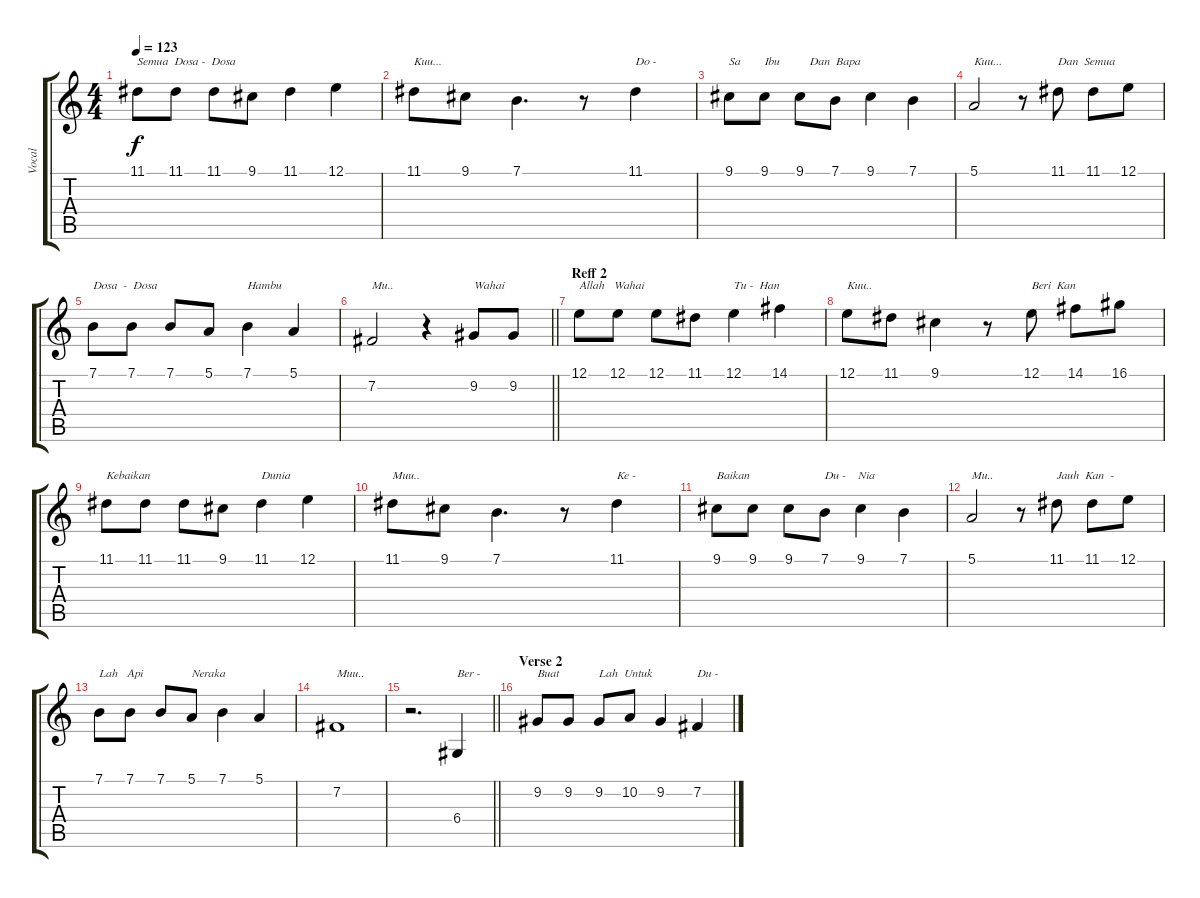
\track ("Vocal" "Vocal") {instrument lead1square}
\staff {score tabs}
\tuning (E4 B3 G3 D3 A2 E2) {hide}
\ts (4 4)
\tempo 123
\clef g2
\ks c
11.1.8{txt "Semua  Dosa -  Dosa" dy f} 11.1.8 11.1.8 9.1.8 11.1.4 12.1.4 |
11.1.8{txt "Kuu..."} 9.1.8 7.1.4{d} r.8 11.1.4{txt "Do -"} |
9.1.8{txt "Sa"} 9.1.8{txt "Ibu          Dan  Bapa"} 9.1.8 7.1.8 9.1.4 7.1.4 |
5.1.2{txt "Kuu..."} r.8 11.1.8{txt "Dan  Semua"} 11.1.8 12.1.8 |
7.1.8{txt "Dosa  -  Dosa"} 7.1.8 7.1.8 5.1.8 7.1.4{txt "Hambu"} 5.1.4 |
\barLineRight lightlight
7.2.2{txt "Mu.."} r.4 9.2.8{txt "Wahai"} 9.2.8 |
\section ("" "Reff 2")
12.1.8{txt "Allah   Wahai"} 12.1.8 12.1.8 11.1.8 12.1.4{txt "Tu -  Han"} 14.1.4 |
12.1.8{txt "Kuu.."} 11.1.8 9.1.4 r.8 12.1.8{txt "Beri  Kan"} 14.1.8 16.1.8 |
11.1.8{txt "Kebaikan"} 11.1.8 11.1.8 9.1.8 11.1.4{txt "Dunia"} 12.1.4 |
11.1.8{txt "Muu.."} 9.1.8 7.1.4{d} r.8 11.1.4{txt "Ke -"} |
9.1.8{txt "Baikan"} 9.1.8 9.1.8 7.1.8{txt "Du -    Nia"} 9.1.4 7.1.4 |
5.1.2{txt "Mu.."} r.8 11.1.8{txt "Jauh  Kan  -"} 11.1.8 12.1.8 |
7.1.8{txt "Lah   Api"} 7.1.8 7.1.8 5.1.8{txt "Neraka"} 7.1.4 5.1.4 |
7.2.1{txt "Muu.."} |
\barLineRight lightlight
r.2{d} 6.4.4{txt "Ber -"} |
\section ("" "Verse 2")
9.2.8{txt "Buat"} 9.2.8 9.2.8{txt "Lah  Untuk"} 10.2.8 9.2.4 7.2.4{txt "Du -"}
